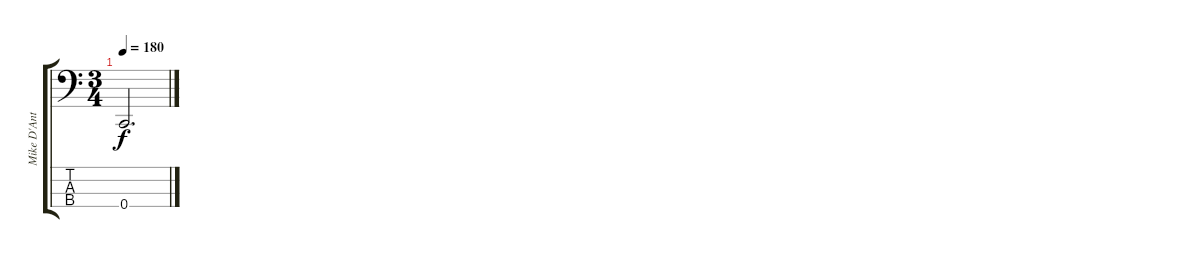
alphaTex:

\track ("Mike D'Antonio" "Mike D'Ant") {instrument electricbasspick}
\staff {score tabs}
\tuning (F2 C2 G1 C1) {hide}
\ts (3 4)
\tempo 180
\clef f4
\ks c
0.4{t}.2{d dy f}
